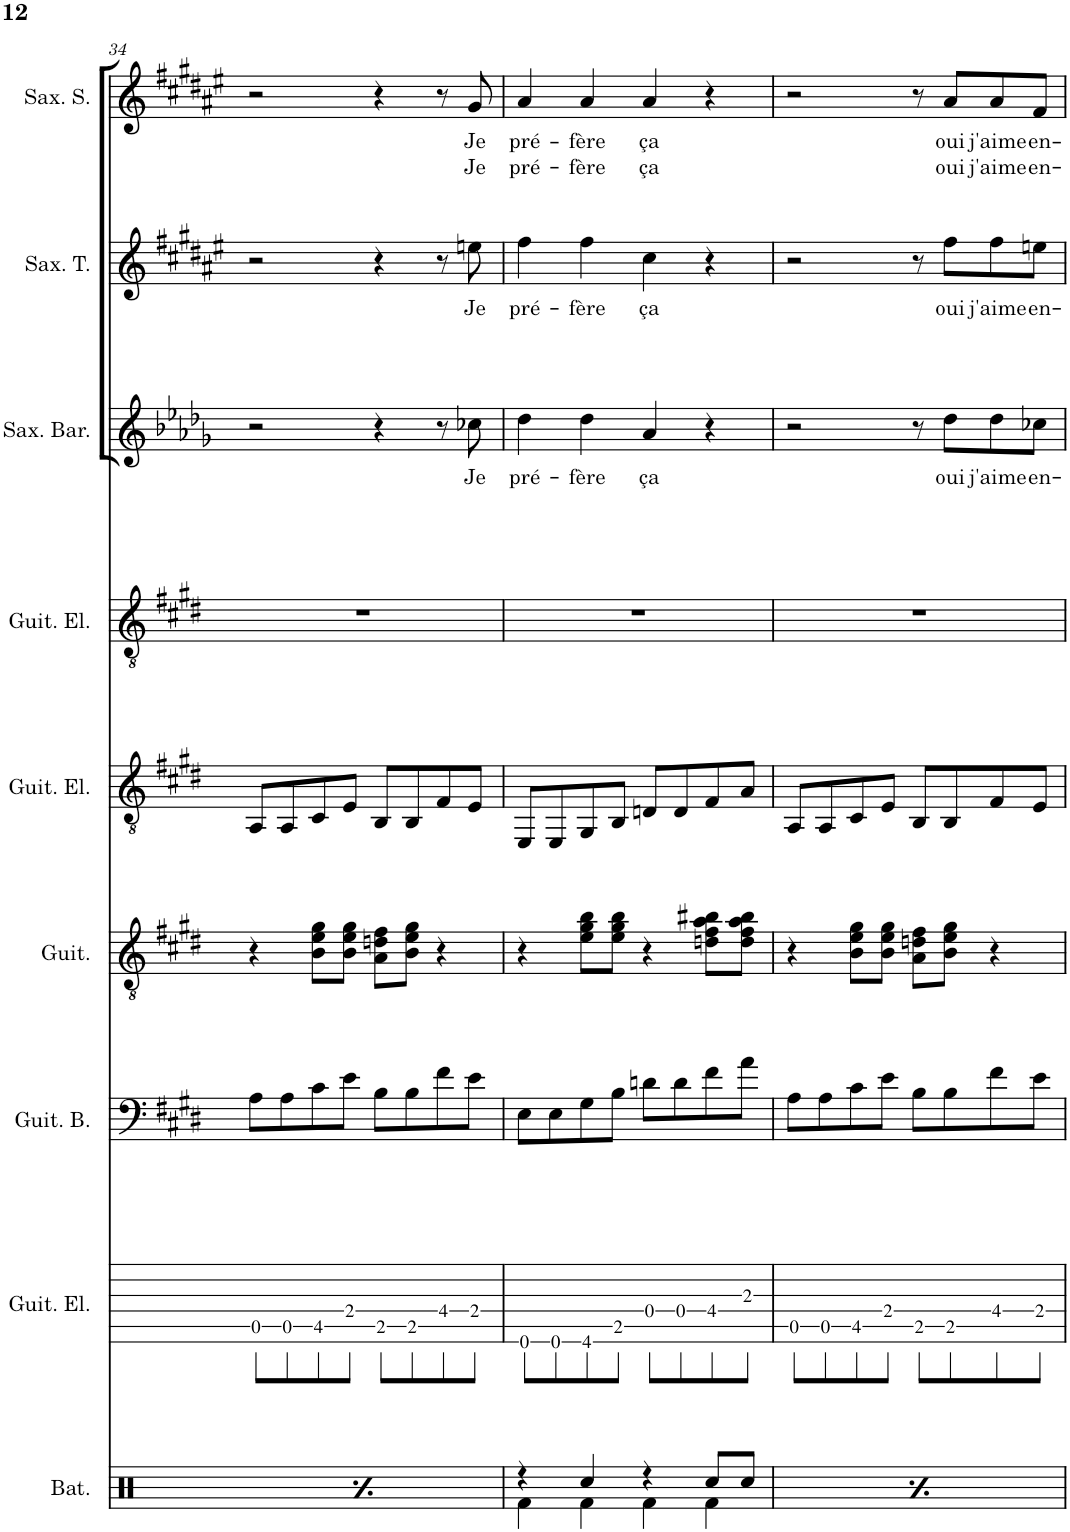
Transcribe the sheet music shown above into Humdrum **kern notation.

**kern	**kern	**kern	**kern	**kern	**kern	**kern	**text	**kern	**text	**kern	**text	**text
*part9	*part8	*part7	*part6	*part5	*part4	*part3	*part3	*part2	*part2	*part1	*part1	*part1
*staff9	*staff8	*staff7	*staff6	*staff5	*staff4	*staff3	*staff3	*staff2	*staff2	*staff1	*staff1	*staff1
*I"Batterie	*I"Guitare électrique	*I"Guitare Basse	*I"Guitare acoustique	*I"Guitare électrique	*I"Guitare électrique	*I"Saxophone Baryton	*	*I"Saxophone Ténor	*	*I"Saxophone Soprano	*	*
*I'Bat.	*I'Guit. El.	*I'Guit. B.	*I'Guit.	*I'Guit. El.	*I'Guit. El.	*I'Sax. Bar.	*	*I'Sax. T.	*	*I'Sax. S.	*	*
!!LO:PB:g=z
*clefX	*	*clefF4	*clefGv2	*clefGv2	*clefGv2	*clefG2	*	*clefG2	*	*clefG2	*	*
*	*	*Trd7c12	*	*	*	*Trd12c21	*	*Trd8c14	*	*Trd1c2	*	*
*k[]	*k[f#c#g#d#]	*k[f#c#g#d#]	*k[f#c#g#d#]	*k[f#c#g#d#]	*k[f#c#g#d#]	*k[b-e-a-d-g-]	*	*k[f#c#g#d#a#e#]	*	*k[f#c#g#d#a#e#]	*	*
*M4/4	*M4/4	*M4/4	*M4/4	*M4/4	*M4/4	*M4/4	*	*M4/4	*	*M4/4	*	*
=34	=34	=34	=34	=34	=34	=34	=34	=34	=34	=34	=34	=34
*^	*	*	*	*	*	*	*	*	*	*	*	*
4r	4Rf\	8AA\L	8A\L	4r	8AA/L	1r	2r	.	2r	.	2r	.	.
.	.	8AA\	8A\	.	8AA/	.	.	.	.	.	.	.	.
4Rcc/	4Rf\	8C#\	8c#\	8B\ 8e\ 8g#\L	8C#/	.	.	.	.	.	.	.	.
.	.	8E\J	8e\J	8B\ 8e\ 8g#\J	8E/J	.	.	.	.	.	.	.	.
4r	4Rf\	8BB\L	8B\L	8A\ 8dn\ 8f#\L	8BB/L	.	4r	.	4r	.	4r	.	.
.	.	8BB\	8B\	8B\ 8e\ 8g#\J	8BB/	.	.	.	.	.	.	.	.
8Rcc/L	4Rf\	8F#\	8f#\	4r	8F#/	.	8r	.	8r	.	8r	.	.
!	!	!	!	!	!	!	!	!LO:LY:b	!	!LO:LY:b	!	!LO:LY:b	!LO:LY:b
8Rcc/J	.	8E\J	8e\J	.	8E/J	.	8cc-X\	Je	8een\	Je	8g#/	Je	Je
=35	=35	=35	=35	=35	=35	=35	=35	=35	=35	=35	=35	=35	=35
!	!	!	!	!	!	!	!	!LO:LY:b	!	!LO:LY:b	!	!LO:LY:b	!LO:LY:b
4r	4Rf\	8EE\L	8E\L	4r	8EE/L	1r	4dd-\	pré-	4ff#\	pré-	4a#/	pré-	pré-
.	.	8EE\	8E\	.	8EE/	.	.	.	.	.	.	.	.
!	!	!	!	!	!	!	!	!LO:LY:b	!	!LO:LY:b	!	!LO:LY:b	!LO:LY:b
4Rcc/	4Rf\	8GG#\	8G#\	8e\ 8g#\ 8b\L	8GG#/	.	4dd-\	-fère	4ff#\	-fère	4a#/	-fère	-fère
.	.	8BB\J	8B\J	8e\ 8g#\ 8b\J	8BB/J	.	.	.	.	.	.	.	.
!	!	!	!	!	!	!	!	!LO:LY:b	!	!LO:LY:b	!	!LO:LY:b	!LO:LY:b
4r	4Rf\	8Dn\L	8dn\L	4r	8Dn/L	.	4a-/	ça	4cc#\	ça	4a#/	ça	ça
.	.	8D\	8d\	.	8D/	.	.	.	.	.	.	.	.
8Rcc/L	4Rf\	8F#\	8f#\	8dn\ 8f#\ 8a\ 8b#X\L	8F#/	.	4r	.	4r	.	4r	.	.
8Rcc/J	.	8A\J	8a\J	8d\ 8f#\ 8a\ 8b#\J	8A/J	.	.	.	.	.	.	.	.
=36	=36	=36	=36	=36	=36	=36	=36	=36	=36	=36	=36	=36	=36
4r	4Rf\	8AA\L	8A\L	4r	8AA/L	1r	2r	.	2r	.	2r	.	.
.	.	8AA\	8A\	.	8AA/	.	.	.	.	.	.	.	.
4Rcc/	4Rf\	8C#\	8c#\	8B\ 8e\ 8g#\L	8C#/	.	.	.	.	.	.	.	.
.	.	8E\J	8e\J	8B\ 8e\ 8g#\J	8E/J	.	.	.	.	.	.	.	.
4r	4Rf\	8BB\L	8B\L	8A\ 8dn\ 8f#\L	8BB/L	.	8r	.	8r	.	8r	.	.
!	!	!	!	!	!	!	!	!LO:LY:b	!	!LO:LY:b	!	!LO:LY:b	!LO:LY:b
.	.	8BB\	8B\	8B\ 8e\ 8g#\J	8BB/	.	8dd-\L	oui	8ff#\L	oui	8a#/L	oui	oui
!	!	!	!	!	!	!	!	!LO:LY:b	!	!LO:LY:b	!	!LO:LY:b	!LO:LY:b
8Rcc/L	4Rf\	8F#\	8f#\	4r	8F#/	.	8dd-\	j'aime	8ff#\	j'aime	8a#/	j'aime	j'aime
!	!	!	!	!	!	!	!	!LO:LY:b	!	!LO:LY:b	!	!LO:LY:b	!LO:LY:b
8Rcc/J	.	8E\J	8e\J	.	8E/J	.	8cc-X\J	en-	8een\J	en-	8f#/J	en-	en-
*v	*v	*	*	*	*	*	*	*	*	*	*	*	*
=	=	=	=	=	=	=	=	=	=	=	=	=
*-	*-	*-	*-	*-	*-	*-	*-	*-	*-	*-	*-	*-
